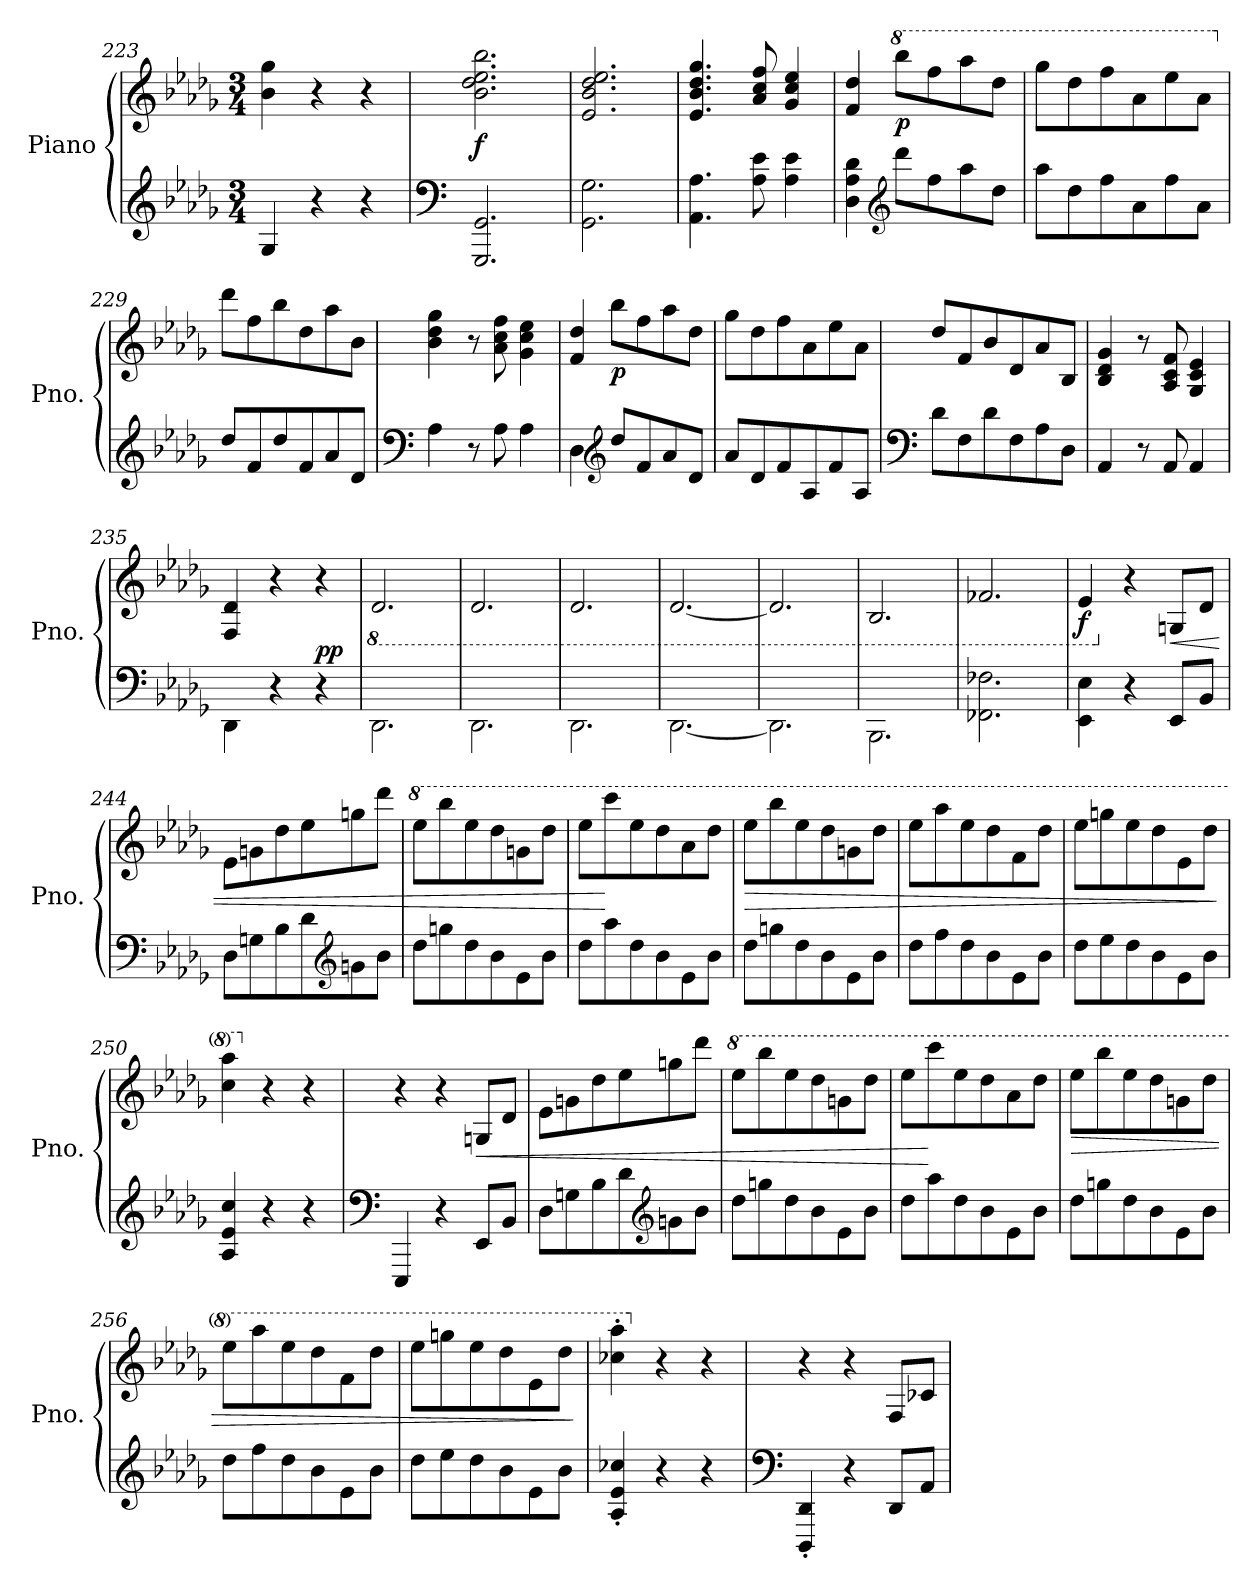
**kern	**kern	**dynam
*part1	*part1	*part1
*staff2	*staff1	*staff1/2
*I"Piano	*	*
*I'Pno.	*	*
*clefG2	*clefG2	*
*k[b-e-a-d-g-]	*k[b-e-a-d-g-]	*
*M3/4	*M3/4	*
=223	=223	=223
4G-/	4b-\ 4gg-\	.
4r	4r	.
4r	4r	.
=224	=224	=224
*clefF4	*	*
!	!	!LO:DY:b
2.GGG-/ 2.GG-/	2.b-\ 2.dd-\ 2.ee-\ 2.bb-\	f
=225	=225	=225
2.GG-\ 2.G-\	2.e-/ 2.b-/ 2.dd-/ 2.ee-/	.
!!LO:LB:g=z
=226	=226	=226
4.AA-\ 4.A-\	4.e-/ 4.b-/ 4.dd-/ 4.gg-/	.
8A-\ 8e-\	8a-/ 8cc/ 8ff/	.
4A-\ 4e-\	4g-/ 4cc/ 4ee-/	.
=227	=227	=227
4D-\ 4A-\ 4d-\	4f/ 4dd-/	.
*clefG2	*	*
*	*8va	*
!	!	!LO:DY:b
8ddd-\L	8bbb-\L	p
8ff\	8fff\	.
8aa-\	8aaa-\	.
8dd-\J	8ddd-\J	.
=228	=228	=228
8aa-\L	8ggg-\L	.
8dd-\	8ddd-\	.
8ff\	8fff\	.
8a-\	8aa-\	.
8ff\	8eee-\	.
8a-\J	8aa-\J	.
=229	=229	=229
*	*X8va	*
8dd-/L	8ddd-\L	.
8f/	8ff\	.
8dd-/	8bb-\	.
8f/	8dd-\	.
8a-/	8aa-\	.
8d-/J	8b-\J	.
=230	=230	=230
*clefF4	*	*
4A-\	4b-\ 4dd-\ 4gg-\	.
8r	8r	.
8A-\	8a-\ 8cc\ 8ff\	.
4A-\	4g-\ 4cc\ 4ee-\	.
=231	=231	=231
4D-\	4f/ 4dd-/	.
*clefG2	*	*
!	!	!LO:DY:b
8dd-/L	8bb-\L	p
8f/	8ff\	.
8a-/	8aa-\	.
8d-/J	8dd-\J	.
!!LO:LB:g=z
=232	=232	=232
8a-/L	8gg-\L	.
8d-/	8dd-\	.
8f/	8ff\	.
8A-/	8a-\	.
8f/	8ee-\	.
8A-/J	8a-\J	.
=233	=233	=233
*clefF4	*	*
8d-\L	8dd-/L	.
8F\	8f/	.
8d-\	8b-/	.
8F\	8d-/	.
8A-\	8a-/	.
8D-\J	8B-/J	.
=234	=234	=234
4AA-/	4B-/ 4d-/ 4g-/	.
8r	8r	.
8AA-/	8A-/ 8c/ 8f/	.
4AA-/	4G-/ 4c/ 4e-/	.
=235	=235	=235
4DD-\	4F/ 4d-/	.
4r	4r	.
!	!	!LO:DY:a=2
4r	4r	pp
=236	=236	=236
*8ba	*	*
*^	*	*
*	*	*8ba	*
2.ryy	2.DDD-\	2.D-/	.
=237	=237	=237	=237
2.ryy	2.DDD-\	2.D-/	.
=238	=238	=238	=238
2.ryy	2.DDD-\	2.D-/	.
=239	=239	=239	=239
2.ryy	[2.DDD-\	[2.D-/	.
=240	=240	=240	=240
2.ryy	2.DDD-\]	2.D-/]	.
!!LO:LB:g=z
=241	=241	=241	=241
2.ryy	2.BBBB-\	2.BB-/	.
!!LO:LB:g=z
=242	=242	=242	=242
2.ryy	2.FFF-X\ 2.FF-X\	2.F-X/	.
=243	=243	=243	=243
!	!	!	!LO:DY:b
4ryy	4EEE-\ 4EE-\	4E-/	f
*X8ba	*	*	*
*	*	*X8ba	*
4ryy	4r	4r	.
!	!	!	!LO:HP:b
8EE-/L	4ryy	8Gn/L	<
8BB-/J	.	8d-/J	.
*v	*v	*	*
=244	=244	=244
8D-\L	8e-\L	.
8Gn\	8gn\	.
8B-\	8dd-\	.
8d-\	8ee-\	.
*clefG2	*	*
8gn\	8ggn\	.
8b-\J	8ddd-\J	.
=245	=245	=245
*	*8va	*
8dd-\L	8eee-\L	.
8ggn\	8bbb-\	.
8dd-\	8eee-\	.
8b-\	8ddd-\	.
8e-\	8ggn\	.
8b-\J	8ddd-\J	.
=246	=246	=246
8dd-\L	8eee-\L	.
8aa-\	8cccc\	[
8dd-\	8eee-\	.
8b-\	8ddd-\	.
8e-\	8aa-\	.
8b-\J	8ddd-\J	.
=247	=247	=247
!	!	!LO:HP:b
8dd-\L	8eee-\L	>
8ggn\	8bbb-\	.
8dd-\	8eee-\	.
8b-\	8ddd-\	.
8e-\	8ggn\	.
8b-\J	8ddd-\J	.
!!LO:PB:g=z
=248	=248	=248
8dd-\L	8eee-\L	.
8ff\	8aaa-\	.
8dd-\	8eee-\	.
8b-\	8ddd-\	.
8e-\	8ff\	.
8b-\J	8ddd-\J	.
=249	=249	=249
8dd-\L	8eee-\L	.
8ee-\	8gggn\	.
8dd-\	8eee-\	.
8b-\	8ddd-\	.
8e-\	8ee-\	.
8b-\J	8ddd-\J	.
.	.	]
=250	=250	=250
4A-/ 4e-/ 4cc/	4ccc\ 4aaa-\	.
*	*X8va	*
4r	4r	.
4r	4r	.
=251	=251	=251
*clefF4	*	*
*^	*	*
4ryy	4EEE-/	4r	.
4ryy	4r	4r	.
!	!	!	!LO:HP:b
8EE-/L	4ryy	8Gn/L	<
8BB-/J	.	8d-/J	.
*v	*v	*	*
=252	=252	=252
8D-\L	8e-\L	.
8Gn\	8gn\	.
8B-\	8dd-\	.
8d-\	8ee-\	.
*clefG2	*	*
8gn\	8ggn\	.
8b-\J	8ddd-\J	.
=253	=253	=253
*	*8va	*
8dd-\L	8eee-\L	.
8ggn\	8bbb-\	.
8dd-\	8eee-\	.
8b-\	8ddd-\	.
8e-\	8ggn\	.
8b-\J	8ddd-\J	.
!!LO:PB:g=z
=254	=254	=254
8dd-\L	8eee-\L	.
8aa-\	8cccc\	[
8dd-\	8eee-\	.
8b-\	8ddd-\	.
8e-\	8aa-\	.
8b-\J	8ddd-\J	.
=255	=255	=255
!	!	!LO:HP:b
8dd-\L	8eee-\L	>
8ggn\	8bbb-\	.
8dd-\	8eee-\	.
8b-\	8ddd-\	.
8e-\	8ggn\	.
8b-\J	8ddd-\J	.
=256	=256	=256
8dd-\L	8eee-\L	.
8ff\	8aaa-\	.
8dd-\	8eee-\	.
8b-\	8ddd-\	.
8e-\	8ff\	.
8b-\J	8ddd-\J	.
=257	=257	=257
8dd-\L	8eee-\L	.
8ee-\	8gggn\	.
8dd-\	8eee-\	.
8b-\	8ddd-\	.
8e-\	8ee-\	.
8b-\J	8ddd-\J	.
.	.	]
=258	=258	=258
4A-/' 4e-/' 4cc-X/'	4ccc-X\' 4aaa-\'	.
*	*X8va	*
4r	4r	.
4r	4r	.
=259	=259	=259
*clefF4	*	*
*^	*	*
4ryy	4DDD-/' 4DD-/'	4r	.
4ryy	4r	4r	.
8DD-/L	4ryy	8F/L	.
8AA-/J	.	8c-X/J	.
*v	*v	*	*
=	=	=
*-	*-	*-
